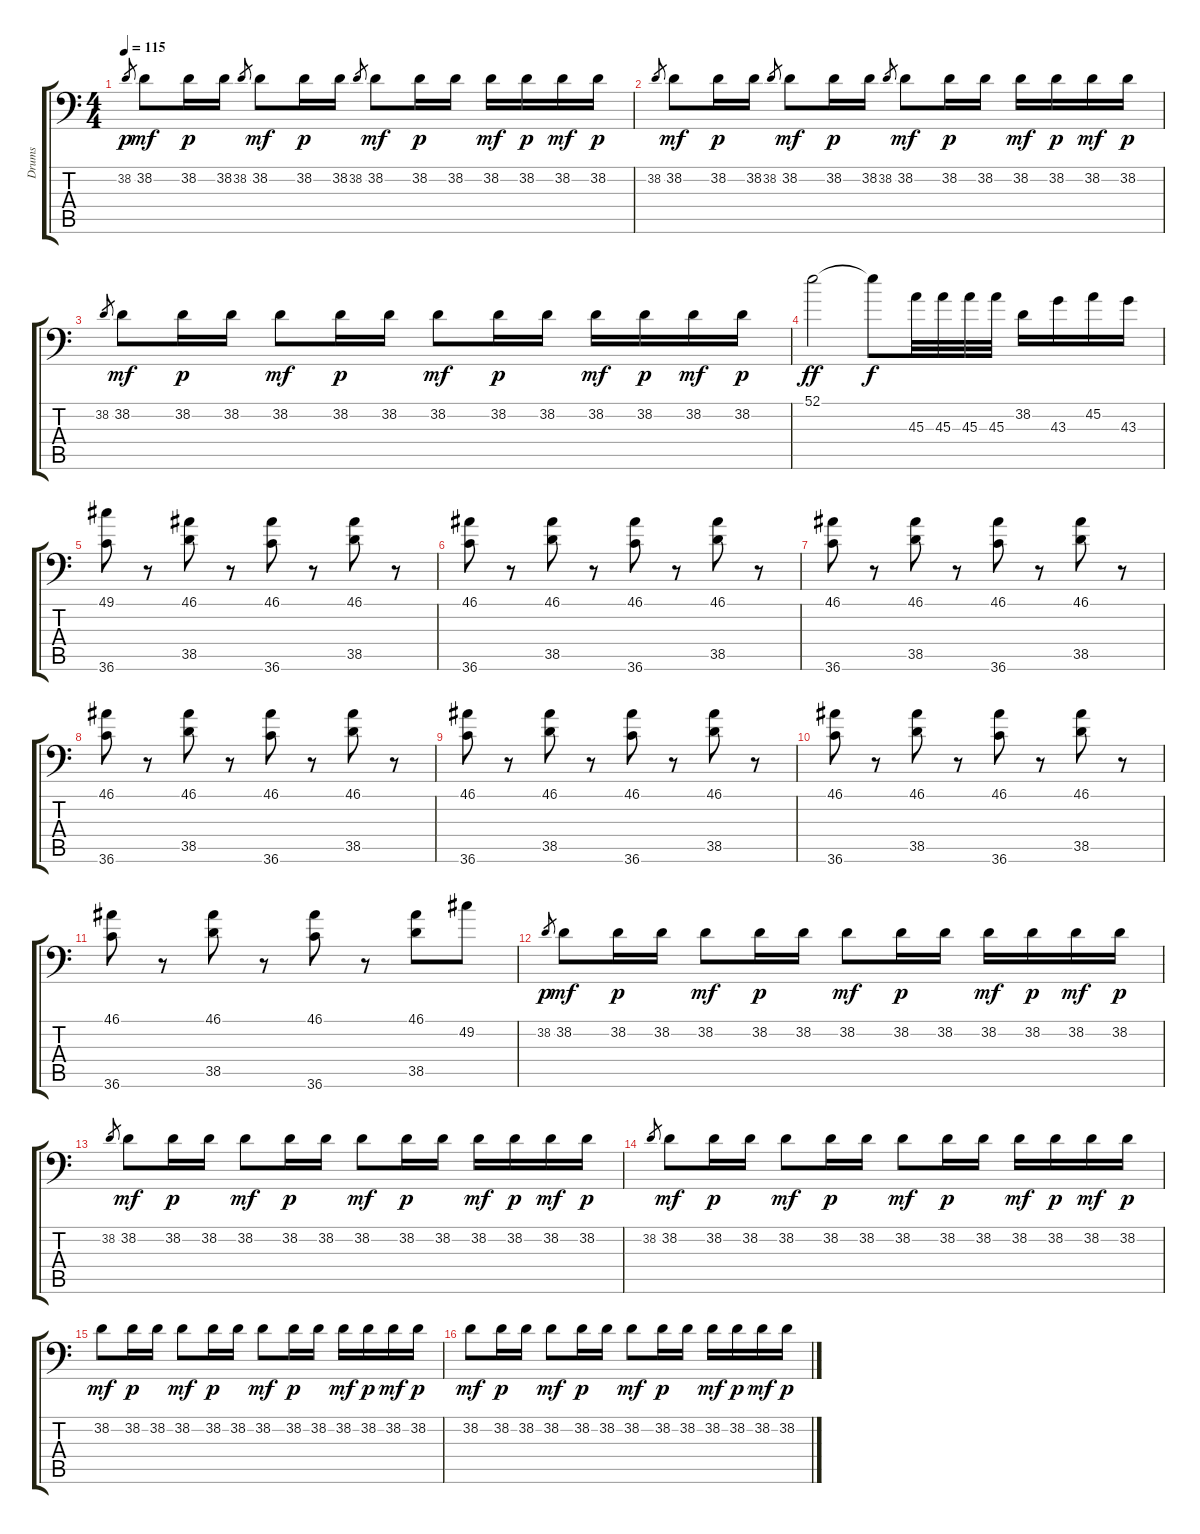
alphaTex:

\track ("Drums" "Drums") {instrument acousticgrandpiano}
\staff {score tabs}
\tuning (C-1 C-1 C-1 C-1 C-1 C-1) {hide}
\ts (4 4)
\tempo 115
\clef f4
\ks c
38.2.8{gr dy p} 38.2.8{dy mf} 38.2.16{dy p} 38.2.16 38.2.8{gr} 38.2.8{dy mf} 38.2.16{dy p} 38.2.16 38.2.8{gr} 38.2.8{dy mf} 38.2.16{dy p} 38.2.16 38.2.16{dy mf} 38.2.16{dy p} 38.2.16{dy mf} 38.2.16{dy p} |
38.2.8{gr} 38.2.8{dy mf} 38.2.16{dy p} 38.2.16 38.2.8{gr} 38.2.8{dy mf} 38.2.16{dy p} 38.2.16 38.2.8{gr} 38.2.8{dy mf} 38.2.16{dy p} 38.2.16 38.2.16{dy mf} 38.2.16{dy p} 38.2.16{dy mf} 38.2.16{dy p} |
38.2.8{gr} 38.2.8{dy mf} 38.2.16{dy p} 38.2.16 38.2.8{dy mf} 38.2.16{dy p} 38.2.16 38.2.8{dy mf} 38.2.16{dy p} 38.2.16 38.2.16{dy mf} 38.2.16{dy p} 38.2.16{dy mf} 38.2.16{dy p} |
52.1.2{dy ff} 52.1{t}.8{dy f} 45.3.32 45.3.32 45.3.32 45.3.32 38.2.16 43.3.16 45.2.16 43.3.16 |
(49.1 36.6).8 r.8 (46.1 38.5).8 r.8 (46.1 36.6).8 r.8 (46.1 38.5).8 r.8 |
(46.1 36.6).8 r.8 (46.1 38.5).8 r.8 (46.1 36.6).8 r.8 (46.1 38.5).8 r.8 |
(46.1 36.6).8 r.8 (46.1 38.5).8 r.8 (46.1 36.6).8 r.8 (46.1 38.5).8 r.8 |
(46.1 36.6).8 r.8 (46.1 38.5).8 r.8 (46.1 36.6).8 r.8 (46.1 38.5).8 r.8 |
(46.1 36.6).8 r.8 (46.1 38.5).8 r.8 (46.1 36.6).8 r.8 (46.1 38.5).8 r.8 |
(46.1 36.6).8 r.8 (46.1 38.5).8 r.8 (46.1 36.6).8 r.8 (46.1 38.5).8 r.8 |
(46.1 36.6).8 r.8 (46.1 38.5).8 r.8 (46.1 36.6).8 r.8 (46.1 38.5).8 49.2.8 |
38.2.8{gr dy p} 38.2.8{dy mf} 38.2.16{dy p} 38.2.16 38.2.8{dy mf} 38.2.16{dy p} 38.2.16 38.2.8{dy mf} 38.2.16{dy p} 38.2.16 38.2.16{dy mf} 38.2.16{dy p} 38.2.16{dy mf} 38.2.16{dy p} |
38.2.8{gr} 38.2.8{dy mf} 38.2.16{dy p} 38.2.16 38.2.8{dy mf} 38.2.16{dy p} 38.2.16 38.2.8{dy mf} 38.2.16{dy p} 38.2.16 38.2.16{dy mf} 38.2.16{dy p} 38.2.16{dy mf} 38.2.16{dy p} |
38.2.8{gr} 38.2.8{dy mf} 38.2.16{dy p} 38.2.16 38.2.8{dy mf} 38.2.16{dy p} 38.2.16 38.2.8{dy mf} 38.2.16{dy p} 38.2.16 38.2.16{dy mf} 38.2.16{dy p} 38.2.16{dy mf} 38.2.16{dy p} |
38.2.8{dy mf} 38.2.16{dy p} 38.2.16 38.2.8{dy mf} 38.2.16{dy p} 38.2.16 38.2.8{dy mf} 38.2.16{dy p} 38.2.16 38.2.16{dy mf} 38.2.16{dy p} 38.2.16{dy mf} 38.2.16{dy p} |
38.2.8{dy mf} 38.2.16{dy p} 38.2.16 38.2.8{dy mf} 38.2.16{dy p} 38.2.16 38.2.8{dy mf} 38.2.16{dy p} 38.2.16 38.2.16{dy mf} 38.2.16{dy p} 38.2.16{dy mf} 38.2.16{dy p}
